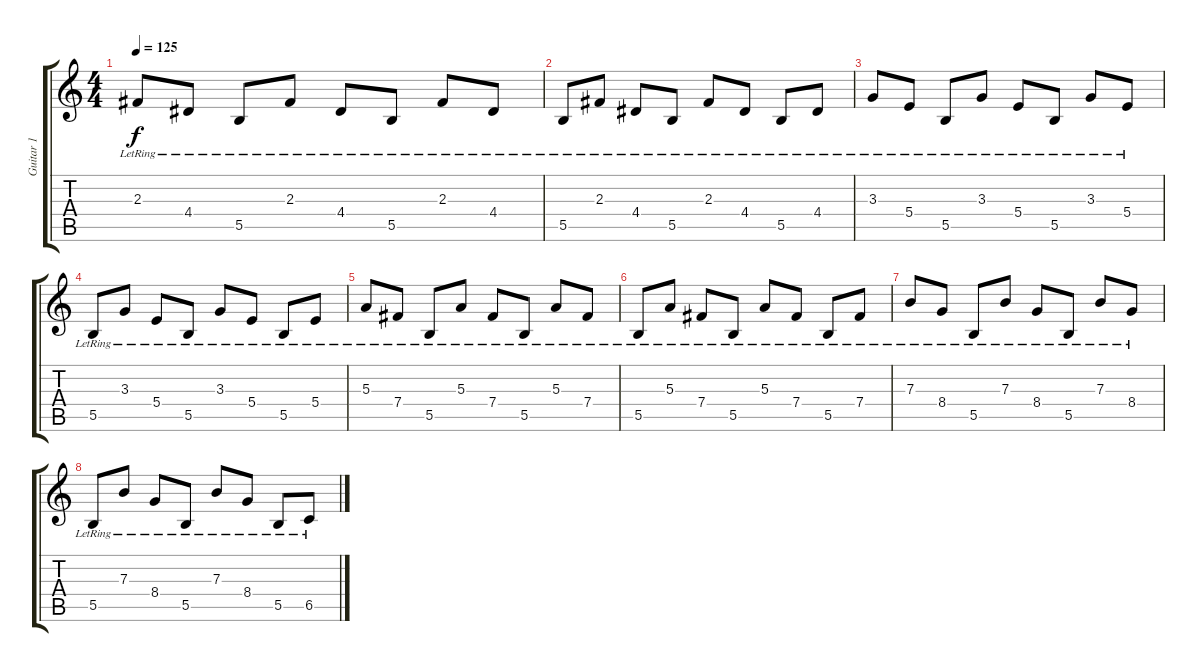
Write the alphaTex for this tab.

\track ("Guitar 1" "Guitar 1") {instrument distortionguitar}
\staff {score tabs}
\tuning (Db4 Ab3 E3 B2 Gb2 B1) {hide}
\ts (4 4)
\tempo 125
\clef g2
\ks c
2.3{lr}.8{dy f} 4.4{lr}.8 5.5{lr}.8 2.3{lr}.8 4.4{lr}.8 5.5{lr}.8 2.3{lr}.8 4.4{lr}.8 |
5.5{lr}.8 2.3{lr}.8 4.4{lr}.8 5.5{lr}.8 2.3{lr}.8 4.4{lr}.8 5.5{lr}.8 4.4{lr}.8 |
3.3{lr}.8 5.4{lr}.8 5.5{lr}.8 3.3{lr}.8 5.4{lr}.8 5.5{lr}.8 3.3{lr}.8 5.4{lr}.8 |
5.5{lr}.8 3.3{lr}.8 5.4{lr}.8 5.5{lr}.8 3.3{lr}.8 5.4{lr}.8 5.5{lr}.8 5.4{lr}.8 |
5.3{lr}.8 7.4{lr}.8 5.5{lr}.8 5.3{lr}.8 7.4{lr}.8 5.5{lr}.8 5.3{lr}.8 7.4{lr}.8 |
5.5{lr}.8 5.3{lr}.8 7.4{lr}.8 5.5{lr}.8 5.3{lr}.8 7.4{lr}.8 5.5{lr}.8 7.4{lr}.8 |
7.3{lr}.8 8.4{lr}.8 5.5{lr}.8 7.3{lr}.8 8.4{lr}.8 5.5{lr}.8 7.3{lr}.8 8.4{lr}.8 |
5.5{lr}.8 7.3{lr}.8 8.4{lr}.8 5.5{lr}.8 7.3{lr}.8 8.4{lr}.8 5.5{lr}.8 6.5{lr}.8
